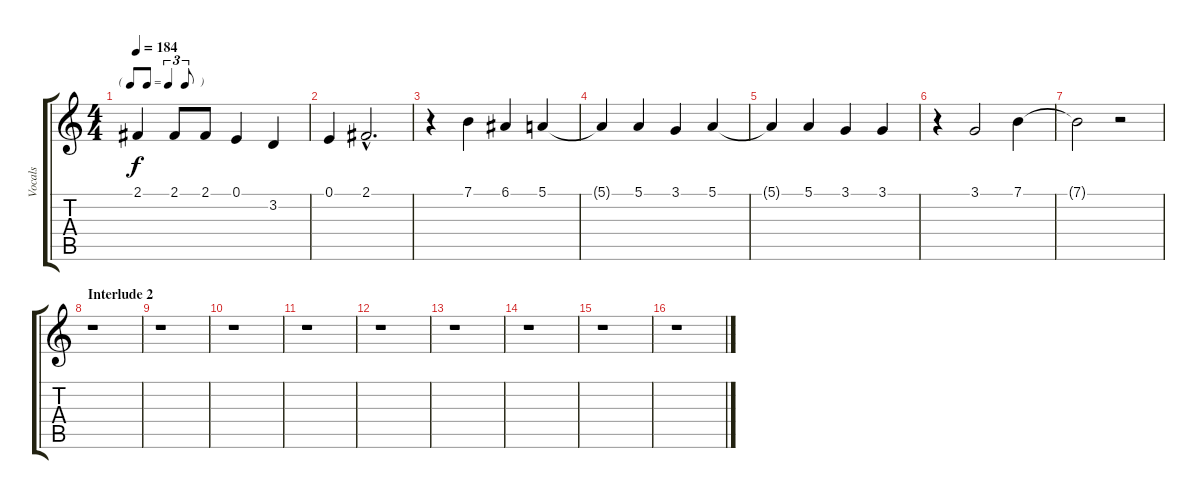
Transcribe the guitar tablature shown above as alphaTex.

\track ("Vocals" "Vocals") {instrument clarinet}
\staff {score tabs}
\tuning (E4 B3 G3 D3 A2 E2) {hide}
\ts (4 4)
\tf triplet8th
\tempo 184
\clef g2
\ks c
2.1.4{dy f} 2.1.8 2.1.8 0.1.4 3.2.4 |
0.1.4 2.1{hac}.2{d} |
r.4 7.1.4 6.1.4 5.1.4 |
5.1{t}.4 5.1.4 3.1.4 5.1.4 |
5.1{t}.4 5.1.4 3.1.4 3.1.4 |
r.4 3.1.2 7.1.4 |
7.1{t}.2 r.2 |
\section ("" "Interlude 2")
r.1 |
r.1 |
r.1 |
r.1 |
r.1 |
r.1 |
r.1 |
r.1 |
r.1
